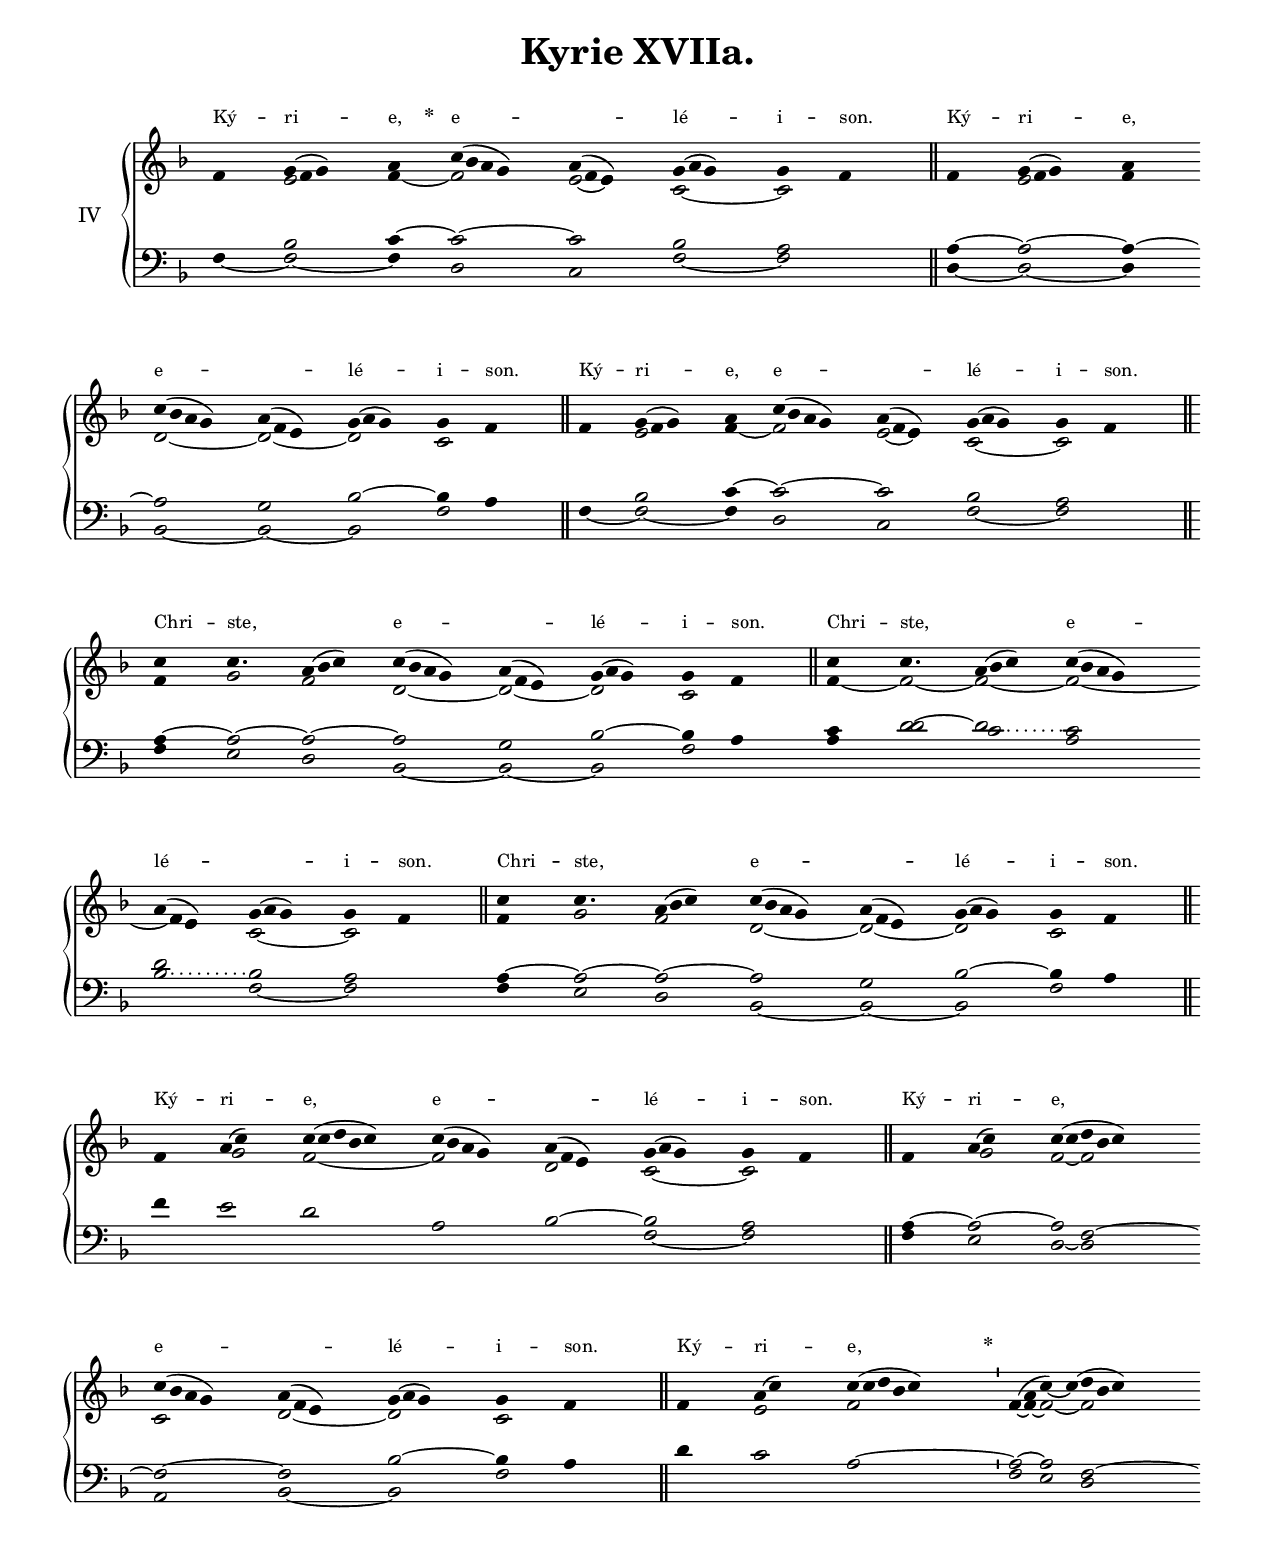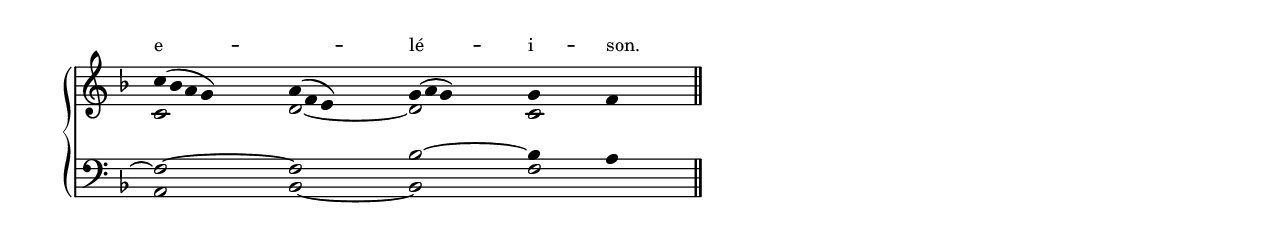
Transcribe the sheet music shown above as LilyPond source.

\version "2.18"
\include "gregorian.ly"
\include "noh2.ily"

%Page reference: page v.92
%(volume.page)

global = {
 \key f \major
 \cadenzaOn 
 \override Glissando #'thickness = #2.0
}

\header {
  title = \markup \center-column {"Kyrie XVIIa." \vspace #1 }
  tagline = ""
  composer = ""
}

\paper {
 #(include-special-characters)
  oddHeaderMarkup = \markup \fill-line {
    \line {}
    \center-column {
      \on-the-fly #first-page     " "
      \on-the-fly #not-first-page ""
    }
    \line { \on-the-fly #print-page-number-check-first \fromproperty #'page:page-number-string }
  }
  evenHeaderMarkup = \markup \fill-line {
    \line { \on-the-fly #print-page-number-check-first \fromproperty #'page:page-number-string }
    \center-column { "" }
    \line {}
  }
}

chantText = \lyricmode {
Ký -- ri -- e, 
\set stanza = " * " e -- _ lé -- i -- son. 
Ký -- ri -- e, e -- _ lé -- i -- son. 
Ký -- ri -- e, e -- _ lé -- i -- son. 
Chri -- ste, _ e -- _ lé -- i -- son. 
Chri -- ste, _ e -- lé -- _ i -- son. 
Chri -- ste, _ e -- _ lé -- i -- son. 
Ký -- ri -- e, e -- _ lé -- i -- son. 
Ký -- ri -- e, e -- _ lé -- i -- son. 
Ký -- ri -- e, 
\set stanza = " * " _ e -- _ lé -- i -- son. }

chantMusic = {
\tieDown   f'4 g'4 ( f'4 g'4) a'4   c''4 ( bes'4 a'4 g'4) a'4 ( f'4 e'4) g'4 ( a'4 g'4) g'4 f'4 \finalis
 f'4 g'4 ( f'4 g'4) a'4 \forceBreak
  c''4 ( bes'4 a'4 g'4) a'4 ( f'4 e'4) g'4 ( a'4 g'4) g'4 f'4 \finalis
 f'4 g'4 ( f'4 g'4) a'4  c''4 ( bes'4 a'4 g'4) a'4 ( f'4 e'4) g'4 ( a'4 g'4) g'4 f'4 \finalis
 \forceBreak
  c''4 c''4. a'4 ( bes'4 c''4)  c''4 ( bes'4 a'4 g'4) a'4 ( f'4 e'4) g'4 ( a'4 g'4) g'4 f'4 \finalis
  c''4 c''4. a'4 ( bes'4 c''4)  c''4 ( bes'4 a'4 g'4) \forceBreak
 a'4 ( f'4 e'4) g'4 ( a'4 g'4) g'4 f'4 \finalis
  c''4 c''4. a'4 ( bes'4 c''4)  c''4 ( bes'4 a'4 g'4) a'4 ( f'4 e'4) g'4 ( a'4 g'4) g'4 f'4 \finalis
 \forceBreak
 f'4 a'4 ( c''4)  c''4 ( c''4 d''4 bes'4 c''4)  c''4 ( bes'4 a'4 g'4) a'4 ( f'4 e'4) g'4 ( a'4 g'4) g'4 f'4 \finalis
 f'4 a'4 ( c''4)  c''4 ( c''4 d''4 bes'4 c''4) \forceBreak
  c''4 ( bes'4 a'4 g'4) a'4 ( f'4 e'4) g'4 ( a'4 g'4) g'4 f'4 \finalis
 f'4 a'4 ( c''4)  c''4 ( c''4 d''4 bes'4 c''4) \divisioMinima
  f'4 ( a'4 c''4) ~ c''4 ( d''4 bes'4 c''4) \forceBreak
  c''4 ( bes'4 a'4 g'4) a'4 ( f'4 e'4) g'4 ( a'4 g'4) g'4 f'4 \finalis

}

altoMusic = {
r4 e'2*3/2 f'4 ~ f'2*4/2 e'2 ~ e'4 c'2*3/2 ~ c'2 \finalis
r4 e'2*3/2 f'4 d'2*4/2 ~ d'2*3/2 ~ d'2*3/2 c'2 \finalis
r4 e'2*3/2 f'4 ~ f'2*4/2 e'2 ~ e'4 c'2*3/2 ~ c'2 \finalis f'4 g'2*3/4 f'2*3/2 d'2*4/2 ~ d'2*3/2 ~ d'2*3/2 c'2 f'4 ~ f'2*3/4 ~ f'2*3/2 ~ f'2*5/2 ~ f'4 e'4 c'2*3/2 ~ c'2 f'4 g'2*3/4 f'2*3/2 d'2*4/2 ~ d'2*3/2 ~ d'2*3/2 c'2 \finalis
r4 g'2 f'2*5/2 ~ f'2*4/2 d'2*3/2 c'2*3/2 ~ c'2 \finalis
r4 g'2 f'2 ~ f'2*3/2 c'2*4/2 d'2*3/2 ~ d'2*3/2 c'2 \finalis
r4 e'2 f'2*5/2 f'4 ~ f'4 ~ f'2 ~ f'2*3/2 c'2*4/2 d'2*3/2 ~ d'2*3/2 c'2 \finalis
}

tenorMusic = {
r4 bes2*3/2 c'4 ~ c'2*4/2 ~ c'2*3/2 bes2*3/2 a2 \finalis
a4 ~ a2*3/2 ~ a4 ~ a2*4/2 g2*3/2 bes2*3/2 ~ bes4 a4 \finalis
r4 bes2*3/2 c'4 ~ c'2*4/2 ~ c'2*3/2 bes2*3/2 a2 \finalis a4 ~ a2*3/4 ~ a2*3/2 ~ a2*4/2 g2*3/2 bes2*3/2 ~ bes4 a4 c'4 d'2*3/4 ~ d'2*3/2 c'2*4/2 d'2*3/2 bes2*3/2 a2 a4 ~ a2*3/4 ~ a2*3/2 ~ a2*4/2 g2*3/2 bes2*3/2 ~ bes4 a4 \finalis
f'4 e'2 d'2*5/2 a2*4/2 bes2*3/2 ~ bes2*3/2 a2 \finalis
a4 ~ a2 ~ a2 f2*3/2 ~ f2*4/2 ~ f2*3/2 bes2*3/2 ~ bes4 a4 \finalis
d'4 c'2 a2*5/2 ~ \divisioMinima a2 ~ a2 f2*3/2 ~ f2*4/2 ~ f2*3/2 bes2*3/2 ~ bes4 a4 \finalis
}

bassMusic = {
f4 ~ f2*3/2 ~ f4 d2*4/2 c2*3/2 f2*3/2 ~ f2 \finalis
d4 ~ d2*3/2 ~ d4 bes,2*4/2 ~ bes,2*3/2 ~ bes,2*3/2 f2 \finalis
f4 ~ f2*3/2 ~ f4 d2*4/2 c2*3/2 f2*3/2 ~ f2 \finalis
f4 e2*3/4 d2*3/2 bes,2*4/2 ~ bes,2*3/2 ~ bes,2*3/2 f2 a4 \shiftRight d'2*3/4 c'2*3/2 a2*4/2 bes2*3/2 f2*3/2 ~ f2 f4 e2*3/4 d2*3/2 bes,2*4/2 ~ bes,2*3/2 ~ bes,2*3/2 f2 \finalis
r2*15/2 f2*3/2 ~ f2 \finalis
f4 e2 d2 ~ d2*3/2 a,2*4/2 bes,2*3/2 ~ bes,2*3/2 f2 \finalis
r2*8/2 f2 e2 d2*3/2 a,2*4/2 bes,2*3/2 ~ bes,2*3/2 f2 \finalis
}

voiceLines = {
\voiceLineStyle


s2*71/2
\allowVoiceLineBreak
\voiceLine "down" "down" c'2*3/2 c'2*1/2


s2*3/2
\allowVoiceLineBreak
\voiceLine "down" "down" bes2*3/2 bes2*1/2


}

\score{
  <<
    \new Lyrics
    \new GrandStaff <<
      \set GrandStaff.autoBeaming = ##f
      \set GrandStaff.instrumentName = \markup \center-column {
        "IV"
      }
      \new Staff = up <<
        \new Voice = "chant" {
          \voiceOne \global \chantMusic
        }
        \new Voice {
          \voiceTwo \global \altoMusic
        }
      >>

      \new Staff = down <<
        \clef bass
        \new Voice {
          \voiceOne \global \tenorMusic
        }
        \new Voice {
          \voiceTwo \global \bassMusic
        }
	\new Voice {
        \voiceThree \global \voiceLines
        }
      >>
    >>
    \context Lyrics {
      \lyricsto chant {
      \chantText
    }
    }
  >>
  \layout{
  }
  
}
